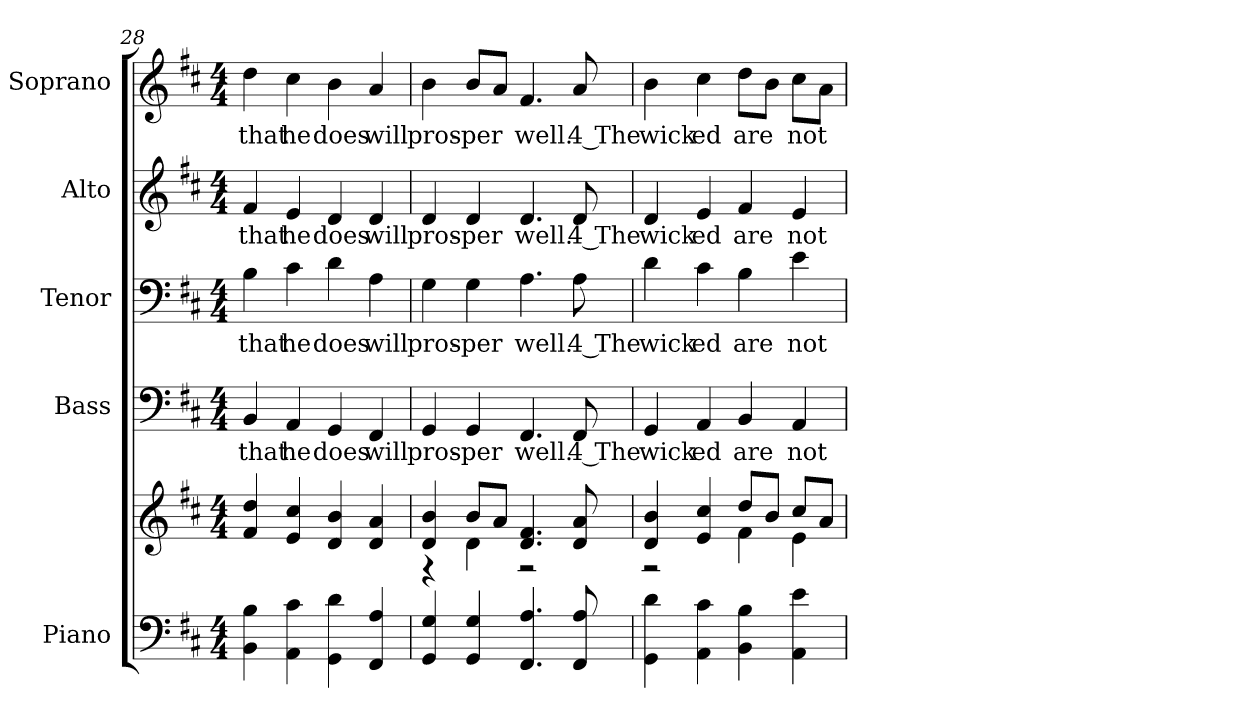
**kern	**kern	**kern	**text	**kern	**text	**kern	**text	**kern	**text
*part5	*part5	*part4	*part4	*part3	*part3	*part2	*part2	*part1	*part1
*staff6	*staff5	*staff4	*staff4	*staff3	*staff3	*staff2	*staff2	*staff1	*staff1
*I"Piano	*	*I"Bass	*	*I"Tenor	*	*I"Alto	*	*I"Soprano	*
*I'Pno.	*	*I'B.	*	*	*	*I'A.	*	*I'S.	*
*clefF4	*clefG2	*clefF4	*	*clefF4	*	*clefG2	*	*clefG2	*
*k[f#c#]	*k[f#c#]	*k[f#c#]	*	*k[f#c#]	*	*k[f#c#]	*	*k[f#c#]	*
*D:	*D:	*D:	*	*D:	*	*D:	*	*D:	*
*M4/4	*M4/4	*M4/4	*	*M4/4	*	*M4/4	*	*M4/4	*
=28	=28	=28	=28	=28	=28	=28	=28	=28	=28
!	!	!	!LO:LY:b:color=#000000	!	!	!	!	!	!
!	!	!	!	!	!LO:LY:b:color=#000000	!	!	!	!
!	!	!	!	!	!	!	!LO:LY:b:color=#000000	!	!
!	!	!	!	!	!	!	!	!	!LO:LY:b:color=#000000
4BBi\ 4Bi	4f#i/ 4ddi	4BBi/	that	4Bi\	that	4f#i/	that	4ddi\	that
!	!	!	!LO:LY:b:color=#000000	!	!	!	!	!	!
!	!	!	!	!	!LO:LY:b:color=#000000	!	!	!	!
!	!	!	!	!	!	!	!LO:LY:b:color=#000000	!	!
!	!	!	!	!	!	!	!	!	!LO:LY:b:color=#000000
4AAi\ 4c#i	4ei/ 4cc#i	4AAi/	he	4c#i\	he	4ei/	he	4cc#i\	he
!	!	!	!LO:LY:b:color=#000000	!	!	!	!	!	!
!	!	!	!	!	!LO:LY:b:color=#000000	!	!	!	!
!	!	!	!	!	!	!	!LO:LY:b:color=#000000	!	!
!	!	!	!	!	!	!	!	!	!LO:LY:b:color=#000000
4GGi\ 4di	4di/ 4bi	4GGi/	does	4di\	does	4di/	does	4bi\	does
!	!	!	!LO:LY:b:color=#000000	!	!	!	!	!	!
!	!	!	!	!	!LO:LY:b:color=#000000	!	!	!	!
!	!	!	!	!	!	!	!LO:LY:b:color=#000000	!	!
!	!	!	!	!	!	!	!	!	!LO:LY:b:color=#000000
4FF#i/ 4Ai	4di/ 4ai	4FF#i/	will	4Ai\	will	4di/	will	4ai/	will
=29	=29	=29	=29	=29	=29	=29	=29	=29	=29
*	*^	*	*	*	*	*	*	*	*
!	!	!	!	!LO:LY:b:color=#000000	!	!	!	!	!	!
!	!	!	!	!	!	!LO:LY:b:color=#000000	!	!	!	!
!	!	!	!	!	!	!	!	!LO:LY:b:color=#000000	!	!
!	!	!	!	!	!	!	!	!	!	!LO:LY:b:color=#000000
4GGi/ 4Gi	4di/ 4bi	4r	4GGi/	pros-	4Gi\	pros-	4di/	pros-	4bi\	pros-
!	!	!	!	!LO:LY:b:color=#000000	!	!	!	!	!	!
!	!	!	!	!	!	!LO:LY:b:color=#000000	!	!	!	!
!	!	!	!	!	!	!	!	!LO:LY:b:color=#000000	!	!
!	!	!	!	!	!	!	!	!	!	!LO:LY:b:color=#000000
4GGi/ 4Gi	8bi/L	4di\	4GGi/	-per	4Gi\	-per	4di/	-per	8bi/L	-per
.	8ai/J	.	.	.	.	.	.	.	8ai/J	.
!	!	!	!	!LO:LY:b:color=#000000	!	!	!	!	!	!
!	!	!	!	!	!	!LO:LY:b:color=#000000	!	!	!	!
!	!	!	!	!	!	!	!	!LO:LY:b:color=#000000	!	!
!	!	!	!	!	!	!	!	!	!	!LO:LY:b:color=#000000
4.FF#i/ 4.Ai	4.di/ 4.f#i	2r	4.FF#i/	well.	4.Ai\	well.	4.di/	well.	4.f#i/	well.
!	!	!	!	!LO:LY:b:color=#000000	!	!	!	!	!	!
!	!	!	!	!	!	!LO:LY:b:color=#000000	!	!	!	!
!	!	!	!	!	!	!	!	!LO:LY:b:color=#000000	!	!
!	!	!	!	!	!	!	!	!	!	!LO:LY:b:color=#000000
8FF#i/ 8Ai	8di/ 8ai	.	8FF#i/	4 The	8Ai\	4 The	8di/	4 The	8ai/	4 The
=30	=30	=30	=30	=30	=30	=30	=30	=30	=30	=30
!	!	!	!	!LO:LY:b:color=#000000	!	!	!	!	!	!
!	!	!	!	!	!	!LO:LY:b:color=#000000	!	!	!	!
!	!	!	!	!	!	!	!	!LO:LY:b:color=#000000	!	!
!	!	!	!	!	!	!	!	!	!	!LO:LY:b:color=#000000
4GGi\ 4di	4di/ 4bi	2r	4GGi/	wick	4di\	wick	4di/	wick	4bi\	wick
!	!	!	!	!LO:LY:b:color=#000000	!	!	!	!	!	!
!	!	!	!	!	!	!LO:LY:b:color=#000000	!	!	!	!
!	!	!	!	!	!	!	!	!LO:LY:b:color=#000000	!	!
!	!	!	!	!	!	!	!	!	!	!LO:LY:b:color=#000000
4AAi\ 4c#i	4ei/ 4cc#i	.	4AAi/	ed	4c#i\	ed	4ei/	ed	4cc#i\	ed
!	!	!	!	!LO:LY:b:color=#000000	!	!	!	!	!	!
!	!	!	!	!	!	!LO:LY:b:color=#000000	!	!	!	!
!	!	!	!	!	!	!	!	!LO:LY:b:color=#000000	!	!
!	!	!	!	!	!	!	!	!	!	!LO:LY:b:color=#000000
4BBi\ 4Bi	8ddi/L	4f#i\	4BBi/	are	4Bi\	are	4f#i/	are	8ddi\L	are
.	8bi/J	.	.	.	.	.	.	.	8bi\J	.
!	!	!	!	!LO:LY:b:color=#000000	!	!	!	!	!	!
!	!	!	!	!	!	!LO:LY:b:color=#000000	!	!	!	!
!	!	!	!	!	!	!	!	!LO:LY:b:color=#000000	!	!
!	!	!	!	!	!	!	!	!	!	!LO:LY:b:color=#000000
4AAi\ 4ei	8cc#i/L	4ei\	4AAi/	not	4ei\	not	4ei/	not	8cc#i\L	not
.	8ai/J	.	.	.	.	.	.	.	8ai\J	.
*	*v	*v	*	*	*	*	*	*	*	*
=	=	=	=	=	=	=	=	=	=
*-	*-	*-	*-	*-	*-	*-	*-	*-	*-
